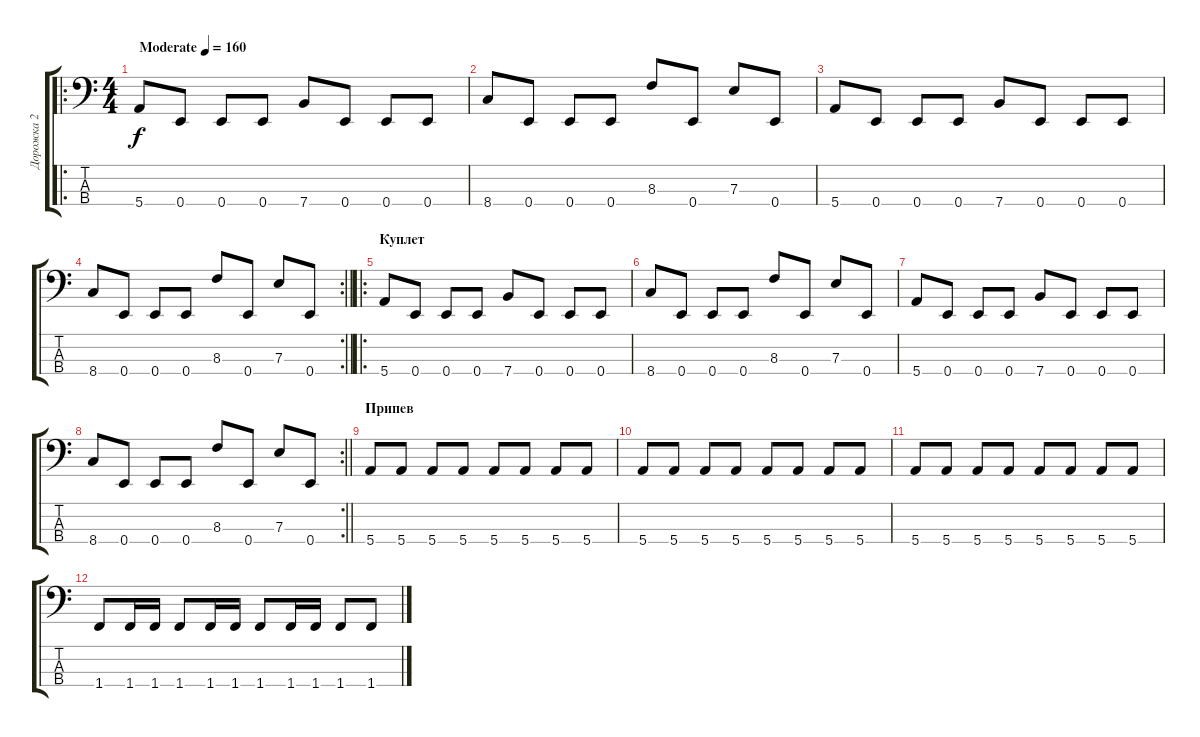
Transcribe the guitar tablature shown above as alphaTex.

\track ("Дорожка 2" "Дорожка 2") {instrument electricbasspick}
\staff {score tabs}
\tuning (G2 D2 A1 E1) {hide}
\ro
\ts (4 4)
\tempo (160 "Moderate")
\clef f4
\ks c
5.4.8{dy f instrument electricbasspick} 0.4.8 0.4.8 0.4.8 7.4.8 0.4.8 0.4.8 0.4.8 |
8.4.8 0.4.8 0.4.8 0.4.8 8.3.8 0.4.8 7.3.8 0.4.8 |
5.4.8 0.4.8 0.4.8 0.4.8 7.4.8 0.4.8 0.4.8 0.4.8 |
\rc 2
\barLineRight lightlight
8.4.8 0.4.8 0.4.8 0.4.8 8.3.8 0.4.8 7.3.8 0.4.8 |
\ro
\section ("" "Куплет")
5.4.8 0.4.8 0.4.8 0.4.8 7.4.8 0.4.8 0.4.8 0.4.8 |
8.4.8 0.4.8 0.4.8 0.4.8 8.3.8 0.4.8 7.3.8 0.4.8 |
5.4.8 0.4.8 0.4.8 0.4.8 7.4.8 0.4.8 0.4.8 0.4.8 |
\rc 2
\barLineRight lightlight
8.4.8 0.4.8 0.4.8 0.4.8 8.3.8 0.4.8 7.3.8 0.4.8 |
\section ("" "Припев")
5.4.8 5.4.8 5.4.8 5.4.8 5.4.8 5.4.8 5.4.8 5.4.8 |
5.4.8 5.4.8 5.4.8 5.4.8 5.4.8 5.4.8 5.4.8 5.4.8 |
5.4.8 5.4.8 5.4.8 5.4.8 5.4.8 5.4.8 5.4.8 5.4.8 |
1.4.8 1.4.16 1.4.16 1.4.8 1.4.16 1.4.16 1.4.8 1.4.16 1.4.16 1.4.8 1.4.8
